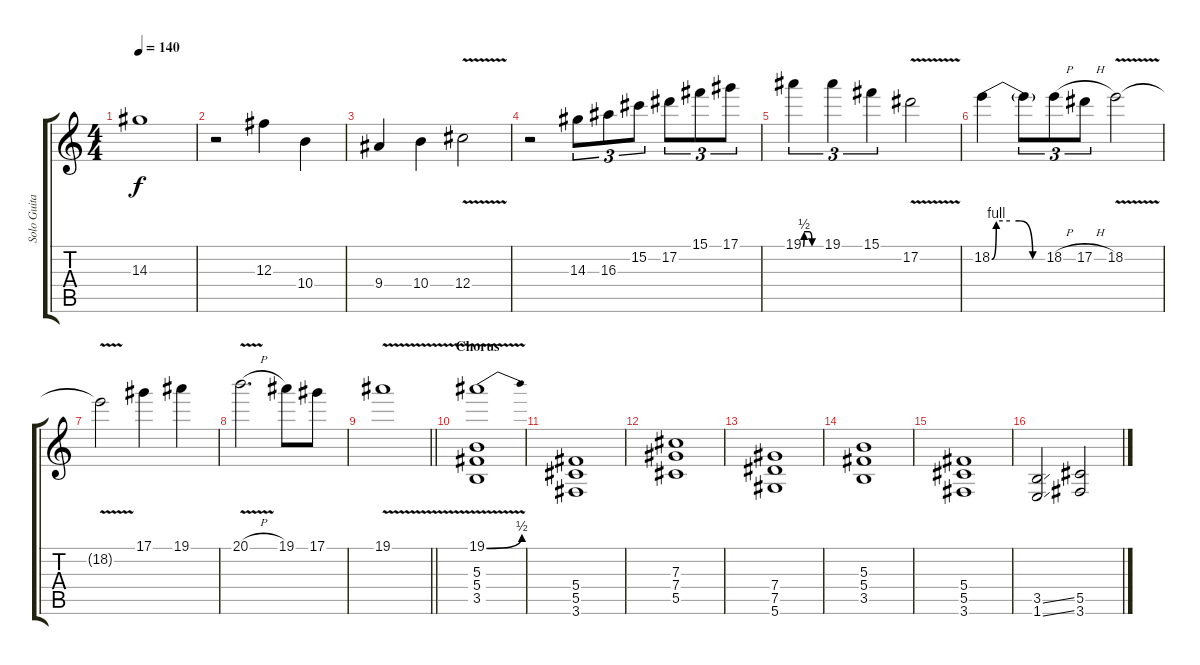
\track ("Solo Guitar" "Solo Guita") {instrument distortionguitar}
\staff {score tabs}
\tuning (Eb4 Bb3 Gb3 Db3 Ab2 Eb2) {hide}
\ts (4 4)
\tempo 140
\clef g2
\ks c
14.3{t}.1{dy f} |
r.2 12.3.4 10.4.4 |
9.4.4 10.4.4 12.4{v}.2 |
r.2 14.3.8{tu (3 2)} 16.3.8{tu (3 2)} 15.2.8{tu (3 2)} 17.2.8{tu (3 2)} 15.1.8{tu (3 2)} 17.1.8{tu (3 2)} |
19.1{be (custom 0 0 3 2 20 2 30 0 60 0)}.4{tu (3 2)} 19.1.4{tu (3 2)} 15.1.4{tu (3 2)} 17.2{v}.2 |
18.2{be (custom 0 0 5 4 20 4 30 4 45 0 60 0)}.4 18.2{t}.8{tu (3 2)} 18.2{h}.8{tu (3 2)} 17.2{h}.8{tu (3 2)} 18.2{v}.2 |
18.2{t}.2 17.1.4 19.1.4 |
20.1{v h}.2{d} 19.1.8 17.1.8 |
\barLineRight lightlight
19.1{v}.1 |
\section ("" "Chorus")
(19.1{be (bend 0 0 60 2) v} 5.3 5.4 3.5).1 |
(5.4 5.5 3.6).1 |
(7.3 7.4 5.5).1 |
(7.4 7.5 5.6).1 |
(5.3 5.4 3.5).1 |
(5.4 5.5 3.6).1 |
(3.5{ss} 1.6{ss}).2 (5.5 3.6).2
